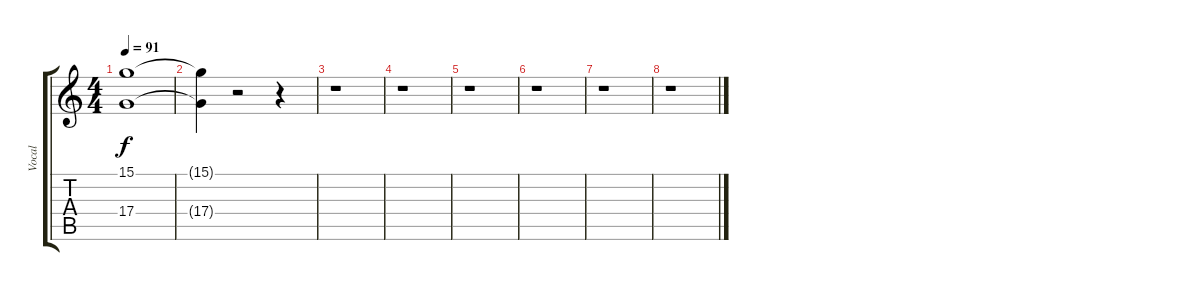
\track ("Vocal" "Vocal") {instrument synthbrass2}
\staff {score tabs}
\tuning (E4 B3 G3 D3 A2 E2) {hide}
\ts (4 4)
\tempo 91
\clef g2
\ks c
(15.1{t} 17.4{t}).1{dy f} |
(15.1{t} 17.4{t}).4 r.2 r.4 |
r.1 |
r.1 |
r.1 |
r.1 |
r.1 |
r.1
